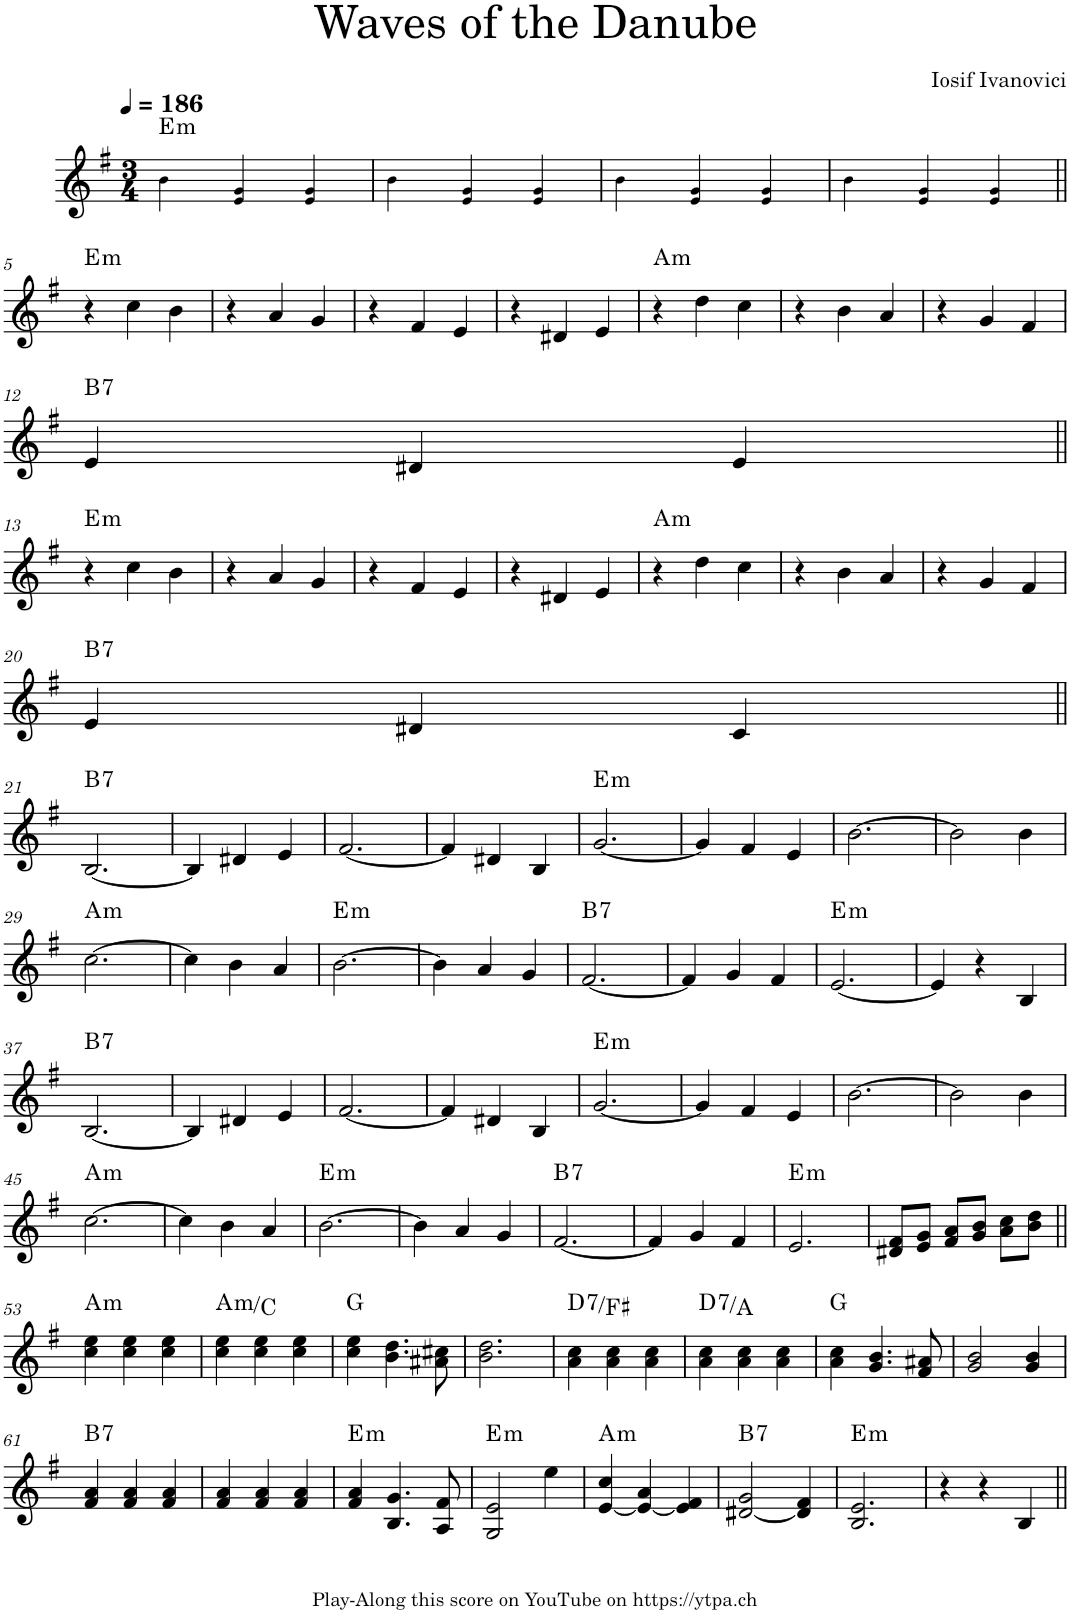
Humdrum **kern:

**kern	**harte
*part1	*part1
*staff1	*
*I"Piano	*
*I'Pno.	*
*clefG2	*
*k[f#]	*
*M3/4	*
*MM186	*
=1	=1
!	!LO:H:kt=m
4b!\	E:min
4e!/ 4g!/	.
4e!/ 4g!/	.
=2	=2
4b!\	.
4e!/ 4g!/	.
4e!/ 4g!/	.
=3	=3
4b!\	.
4e!/ 4g!/	.
4e!/ 4g!/	.
=4	=4
4b!\	.
4e!/ 4g!/	.
4e!/ 4g!/	.
!!LO:LB:g=z
=5||	=5||
!	!LO:H:kt=m
4r	E:min
4cc\	.
4b\	.
=6	=6
4r	.
4a/	.
4g/	.
=7	=7
4r	.
4f#/	.
4e/	.
=8	=8
4r	.
4d#X/	.
4e/	.
=9	=9
!	!LO:H:kt=m
4r	A:min
4dd\	.
4cc\	.
=10	=10
4r	.
4b\	.
4a/	.
=11	=11
4r	.
4g/	.
4f#/	.
!!LO:LB:g=z
=12	=12
!	!LO:H:kt=7
4e/	B:7
4d#X/	.
4e/	.
!!LO:LB:g=z
=13||	=13||
!	!LO:H:kt=m
4r	E:min
4cc\	.
4b\	.
=14	=14
4r	.
4a/	.
4g/	.
=15	=15
4r	.
4f#/	.
4e/	.
=16	=16
4r	.
4d#X/	.
4e/	.
=17	=17
!	!LO:H:kt=m
4r	A:min
4dd\	.
4cc\	.
=18	=18
4r	.
4b\	.
4a/	.
=19	=19
4r	.
4g/	.
4f#/	.
!!LO:LB:g=z
=20	=20
!	!LO:H:kt=7
4e/	B:7
4d#X/	.
4c/	.
!!LO:LB:g=z
=21||	=21||
!	!LO:H:kt=7
[2.B/	B:7
=22	=22
4B/]	.
4d#X/	.
4e/	.
=23	=23
[2.f#/	.
=24	=24
4f#/]	.
4d#X/	.
4B/	.
=25	=25
!	!LO:H:kt=m
[2.g/	E:min
=26	=26
4g/]	.
4f#/	.
4e/	.
=27	=27
[2.b\	.
=28	=28
2b\]	.
4b\	.
!!LO:LB:g=z
=29	=29
!	!LO:H:kt=m
[2.cc\	A:min
=30	=30
4cc\]	.
4b\	.
4a/	.
=31	=31
!	!LO:H:kt=m
[2.b\	E:min
=32	=32
4b\]	.
4a/	.
4g/	.
=33	=33
!	!LO:H:kt=7
[2.f#/	B:7
=34	=34
4f#/]	.
4g/	.
4f#/	.
=35	=35
!	!LO:H:kt=m
[2.e/	E:min
=36	=36
4e/]	.
4r	.
4B/	.
!!LO:LB:g=z
=37	=37
!	!LO:H:kt=7
[2.B/	B:7
=38	=38
4B/]	.
4d#X/	.
4e/	.
=39	=39
[2.f#/	.
=40	=40
4f#/]	.
4d#X/	.
4B/	.
=41	=41
!	!LO:H:kt=m
[2.g/	E:min
=42	=42
4g/]	.
4f#/	.
4e/	.
=43	=43
[2.b\	.
=44	=44
2b\]	.
4b\	.
!!LO:LB:g=z
=45	=45
!	!LO:H:kt=m
[2.cc\	A:min
=46	=46
4cc\]	.
4b\	.
4a/	.
=47	=47
!	!LO:H:kt=m
[2.b\	E:min
=48	=48
4b\]	.
4a/	.
4g/	.
=49	=49
!	!LO:H:kt=7
[2.f#/	B:7
=50	=50
4f#/]	.
4g/	.
4f#/	.
=51	=51
!	!LO:H:kt=m
2.e/	E:min
=52	=52
8d#X/ 8f#/L	.
8e/ 8g/J	.
8f#/ 8a/L	.
8g/ 8b/J	.
8a\ 8cc\L	.
8b\ 8dd\J	.
!!LO:LB:g=z
=53||	=53||
!	!LO:H:kt=m
4cc\ 4ee\	A:min
4cc\ 4ee\	.
4cc\ 4ee\	.
=54	=54
!	!LO:H:kt=m
4cc\ 4ee\	A:min/b3
4cc\ 4ee\	.
4cc\ 4ee\	.
=55	=55
4cc\ 4ee\	G:maj
4.b\ 4.dd\	.
8a#X\ 8cc#X\	.
=56	=56
2.b\ 2.dd\	.
=57	=57
!	!LO:H:kt=7
4a\ 4cc\	D:7/3
4a\ 4cc\	.
4a\ 4cc\	.
=58	=58
!	!LO:H:kt=7
4a\ 4cc\	D:7/5
4a\ 4cc\	.
4a\ 4cc\	.
=59	=59
4a\ 4cc\	G:maj
4.g/ 4.b/	.
8f#/ 8a#X/	.
=60	=60
2g/ 2b/	.
4g/ 4b/	.
!!LO:LB:g=z
=61	=61
!	!LO:H:kt=7
4f#/ 4a/	B:7
4f#/ 4a/	.
4f#/ 4a/	.
=62	=62
4f#/ 4a/	.
4f#/ 4a/	.
4f#/ 4a/	.
=63	=63
!	!LO:H:kt=m
4f#/ 4a/	E:min
4.B/ 4.g/	.
8A/ 8f#/	.
=64	=64
!	!LO:H:kt=m
2G/ 2e/	E:min
4ee\	.
=65	=65
!	!LO:H:kt=m
[4e/ 4cc/	A:min
4e/_ 4a/	.
4e/] 4f#/	.
=66	=66
!	!LO:H:kt=7
[2d#X/ 2g/	B:7
4d#/] 4f#/	.
=67	=67
!	!LO:H:kt=m
2.B/ 2.e/	E:min
=68	=68
4r	.
4r	.
4B/	.
=||	=||
*-	*-
